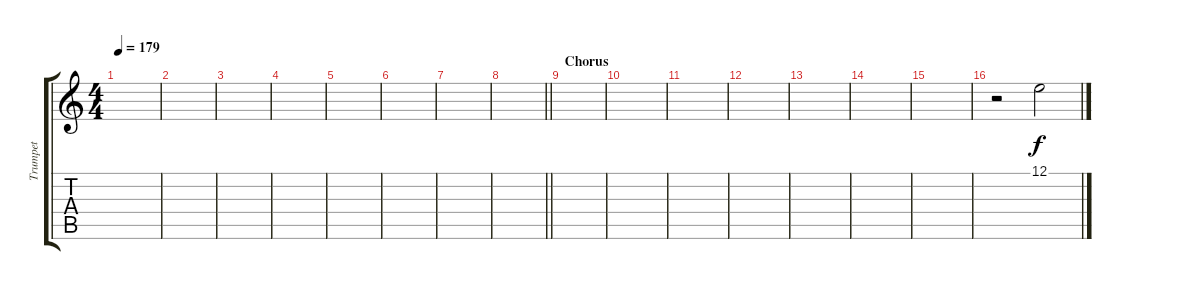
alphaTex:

\track ("Trumpet" "Trumpet") {instrument trumpet}
\staff {score tabs}
\tuning (E4 B3 G3 D3 A2 E2) {hide}
\ts (4 4)
\tempo 179
\clef g2
\ks c
|
|
|
|
|
|
|
\barLineRight lightlight
|
\section ("" "Chorus")
|
|
|
|
|
|
|
r.2 12.1.2{dy f}
